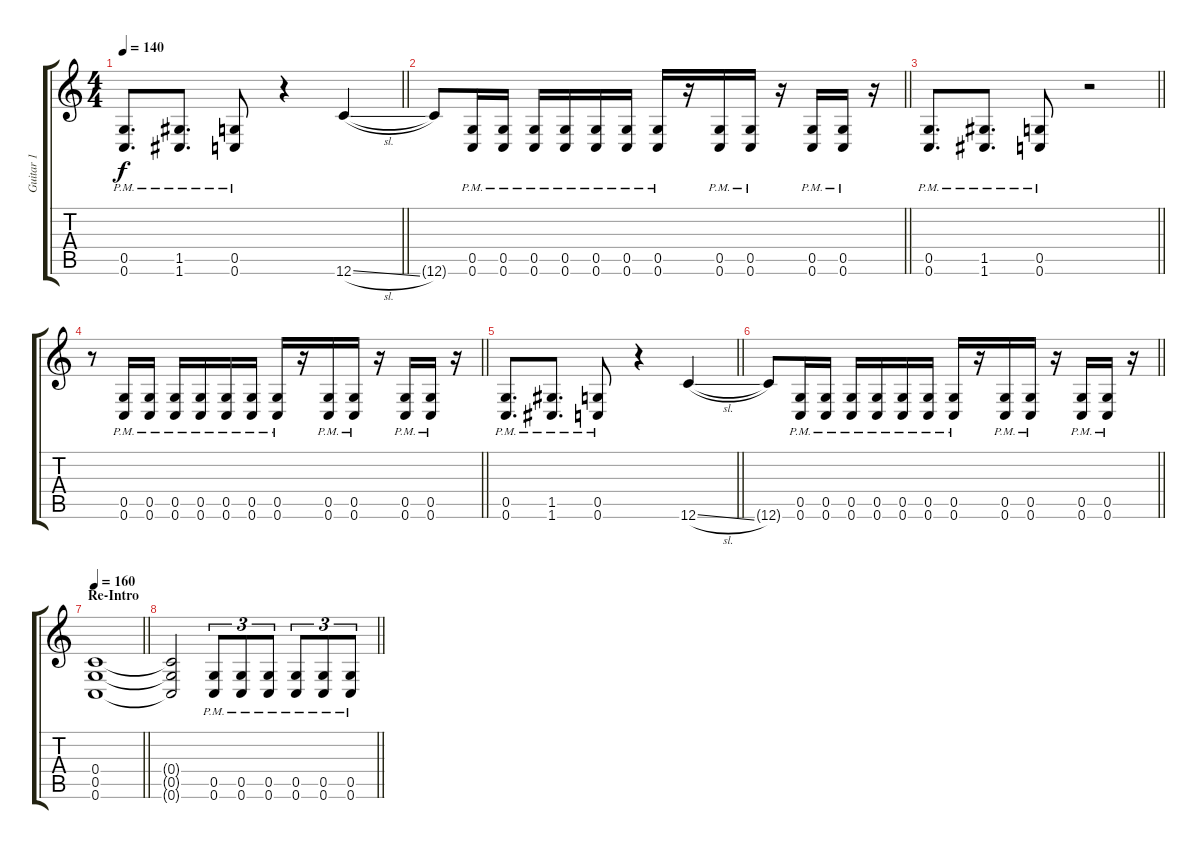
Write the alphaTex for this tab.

\track ("Guitar 1" "Guitar 1") {instrument distortionguitar}
\staff {score tabs}
\tuning (D4 A3 F3 C3 G2 C2) {hide}
\ts (4 4)
\tempo 140
\clef g2
\barLineRight lightlight
\ks c
(0.5{pm} 0.6{pm}).8{d dy f} (1.5{pm} 1.6{pm}).8{d} (0.5{pm} 0.6{pm}).8 r.4 12.6{sl}.4 |
\barLineRight lightlight
12.6{t}.8 (0.5{pm} 0.6{pm}).16 (0.5{pm} 0.6{pm}).16 (0.5{pm} 0.6{pm}).16 (0.5{pm} 0.6{pm}).16 (0.5{pm} 0.6{pm}).16 (0.5{pm} 0.6{pm}).16 (0.5{pm} 0.6{pm}).16 r.16 (0.5{pm} 0.6{pm}).16 (0.5{pm} 0.6{pm}).16 r.16 (0.5{pm} 0.6{pm}).16 (0.5{pm} 0.6{pm}).16 r.16 |
\barLineRight lightlight
(0.5{pm} 0.6{pm}).8{d} (1.5{pm} 1.6{pm}).8{d} (0.5{pm} 0.6{pm}).8 r.2 |
\barLineRight lightlight
r.8 (0.5{pm} 0.6{pm}).16 (0.5{pm} 0.6{pm}).16 (0.5{pm} 0.6{pm}).16 (0.5{pm} 0.6{pm}).16 (0.5{pm} 0.6{pm}).16 (0.5{pm} 0.6{pm}).16 (0.5{pm} 0.6{pm}).16 r.16 (0.5{pm} 0.6{pm}).16 (0.5{pm} 0.6{pm}).16 r.16 (0.5{pm} 0.6{pm}).16 (0.5{pm} 0.6{pm}).16 r.16 |
\barLineRight lightlight
(0.5{pm} 0.6{pm}).8{d} (1.5{pm} 1.6{pm}).8{d} (0.5{pm} 0.6{pm}).8 r.4 12.6{sl}.4 |
\barLineRight lightlight
12.6{t}.8 (0.5{pm} 0.6{pm}).16 (0.5{pm} 0.6{pm}).16 (0.5{pm} 0.6{pm}).16 (0.5{pm} 0.6{pm}).16 (0.5{pm} 0.6{pm}).16 (0.5{pm} 0.6{pm}).16 (0.5{pm} 0.6{pm}).16 r.16 (0.5{pm} 0.6{pm}).16 (0.5{pm} 0.6{pm}).16 r.16 (0.5{pm} 0.6{pm}).16 (0.5{pm} 0.6{pm}).16 r.16 |
\section ("" "Re-Intro")
\tempo 160
\barLineRight lightlight
(0.4 0.5 0.6).1 |
\barLineRight lightlight
(0.4{t} 0.5{t} 0.6{t}).2 (0.5{pm} 0.6{pm}).8{tu (3 2)} (0.5{pm} 0.6{pm}).8{tu (3 2)} (0.5{pm} 0.6{pm}).8{tu (3 2)} (0.5{pm} 0.6{pm}).8{tu (3 2)} (0.5{pm} 0.6{pm}).8{tu (3 2)} (0.5{pm} 0.6{pm}).8{tu (3 2)}
